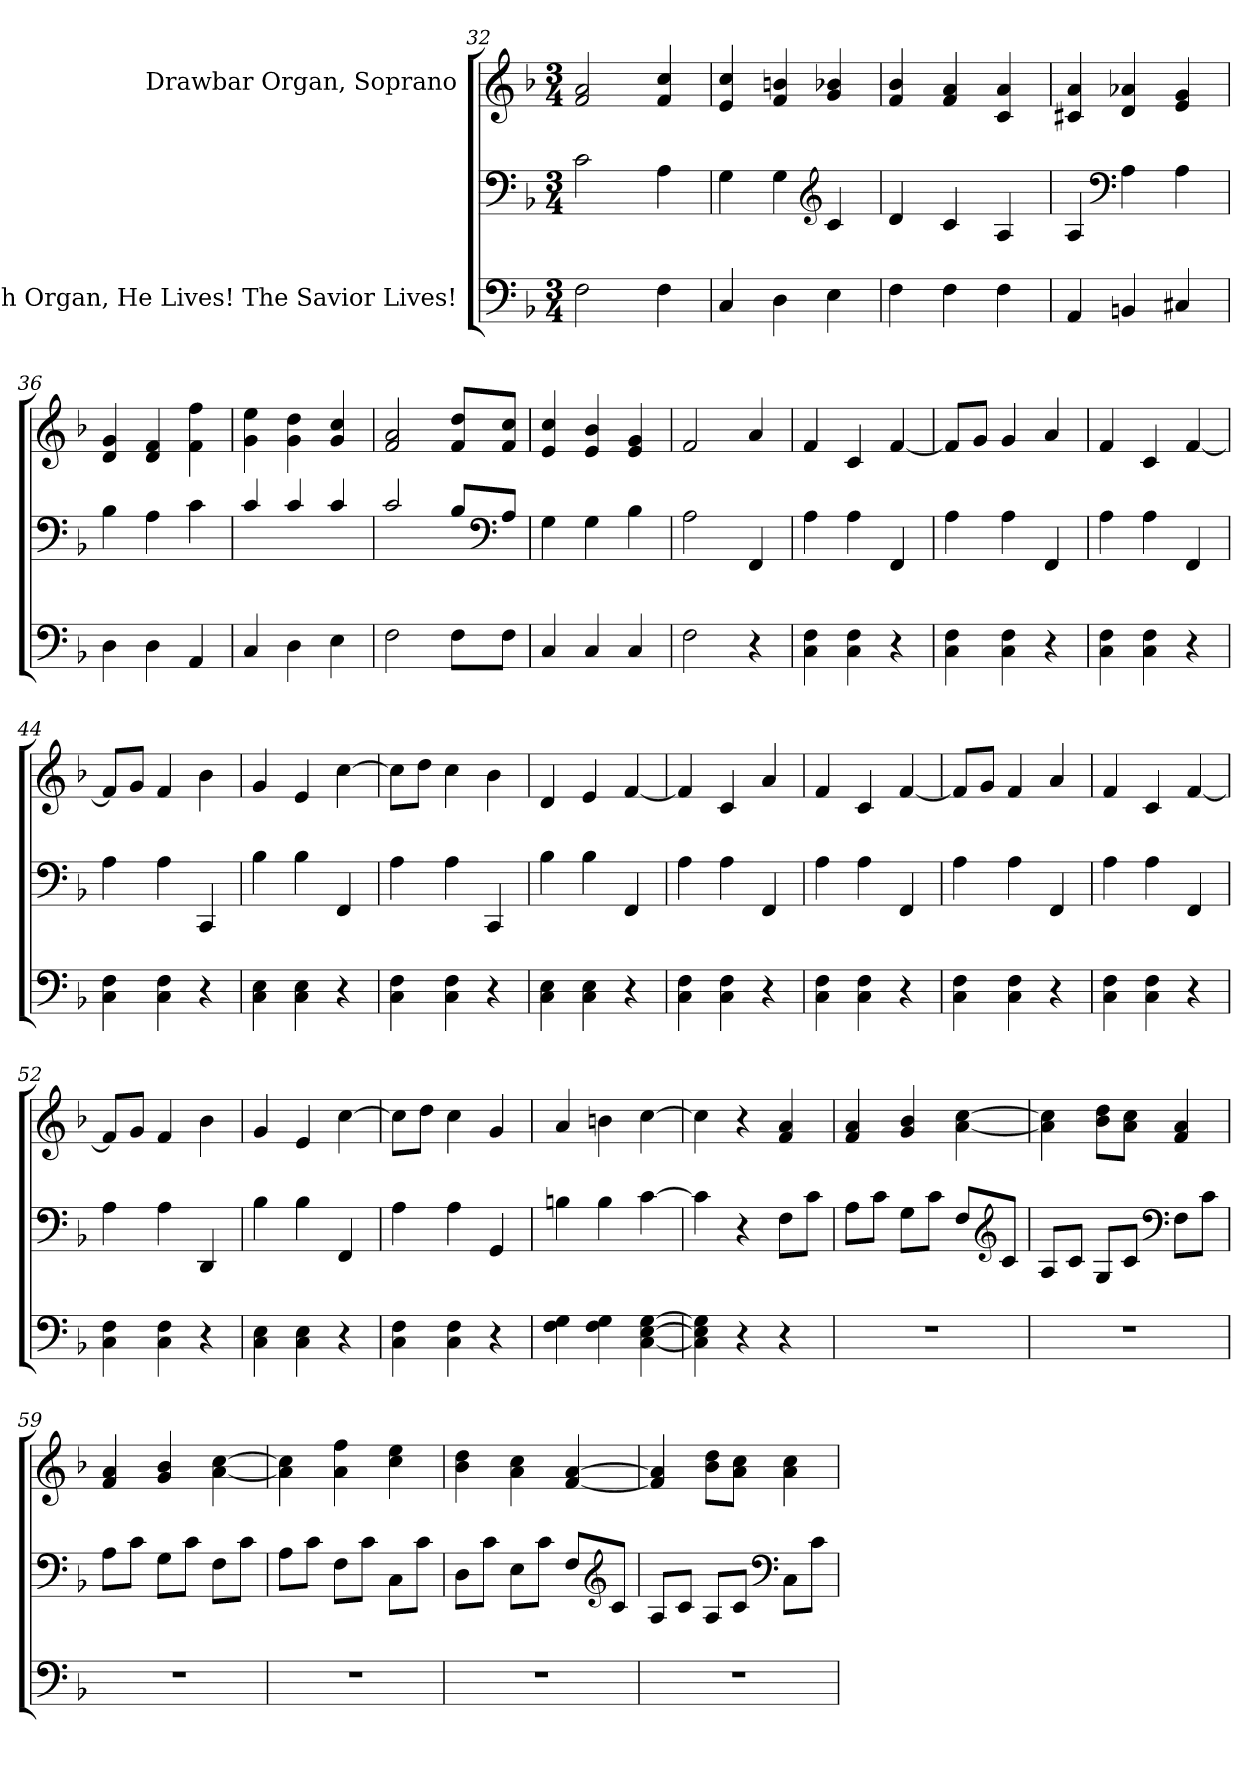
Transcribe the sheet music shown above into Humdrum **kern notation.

**kern	**kern	**kern
*part2	*part2	*part1
*staff3	*staff2	*staff1
*I"Church Organ, He Lives! The Savior Lives!	*	*I"Drawbar Organ, Soprano
*clefF4	*clefF4	*clefG2
*k[b-]	*k[b-]	*k[b-]
*M3/4	*M3/4	*M3/4
=32	=32	=32
2F\	2c\	2f/ 2a/
4F\	4A\	4f/ 4cc/
=33	=33	=33
4C/	4G\	4e/ 4cc/
4D\	4G\	4f/ 4bn/
*	*clefG2	*
4E\	4c/	4g/ 4b-X/
=34	=34	=34
4F\	4d/	4f/ 4b-/
4F\	4c/	4f/ 4a/
4F\	4A/	4c/ 4a/
=35	=35	=35
4AA/	4A/	4c#X/ 4a/
*	*clefF4	*
4BBn/	4A\	4d/ 4a-X/
4C#X/	4A\	4e/ 4g/
=36	=36	=36
4D\	4B-\	4d/ 4g/
4D\	4A\	4d/ 4f/
4AA/	4c\	4f\ 4ff\
!!LO:LB:g=z
=37	=37	=37
4C/	4c/	4g\ 4ee\
4D\	4c/	4g\ 4dd\
4E\	4c/	4g/ 4cc/
=38	=38	=38
2F\	2c/	2f/ 2a/
8F\L	8B-/L	8f/ 8dd/L
*	*clefF4	*
8F\J	8A/J	8f/ 8cc/J
=39	=39	=39
4C/	4G\	4e/ 4cc/
4C/	4G\	4e/ 4b-/
4C/	4B-\	4e/ 4g/
=40	=40	=40
2F\	2A\	2f/
4r	4FF/	4a/
=41	=41	=41
4C\ 4F\	4A\	4f/
4C\ 4F\	4A\	4c/
4r	4FF/	[4f/
=42	=42	=42
4C\ 4F\	4A\	8f/L]
.	.	8g/J
4C\ 4F\	4A\	4g/
4r	4FF/	4a/
=43	=43	=43
4C\ 4F\	4A\	4f/
4C\ 4F\	4A\	4c/
4r	4FF/	[4f/
=44	=44	=44
4C\ 4F\	4A\	8f/L]
.	.	8g/J
4C\ 4F\	4A\	4f/
4r	4CC/	4b-\
=45	=45	=45
4C\ 4E\	4B-\	4g/
4C\ 4E\	4B-\	4e/
4r	4FF/	[4cc\
=46	=46	=46
4C\ 4F\	4A\	8cc\L]
.	.	8dd\J
4C\ 4F\	4A\	4cc\
4r	4CC/	4b-\
=47	=47	=47
4C\ 4E\	4B-\	4d/
4C\ 4E\	4B-\	4e/
4r	4FF/	[4f/
!!LO:LB:g=z
=48	=48	=48
4C\ 4F\	4A\	4f/]
4C\ 4F\	4A\	4c/
4r	4FF/	4a/
=49	=49	=49
4C\ 4F\	4A\	4f/
4C\ 4F\	4A\	4c/
4r	4FF/	[4f/
=50	=50	=50
4C\ 4F\	4A\	8f/L]
.	.	8g/J
4C\ 4F\	4A\	4f/
4r	4FF/	4a/
=51	=51	=51
4C\ 4F\	4A\	4f/
4C\ 4F\	4A\	4c/
4r	4FF/	[4f/
=52	=52	=52
4C\ 4F\	4A\	8f/L]
.	.	8g/J
4C\ 4F\	4A\	4f/
4r	4DD/	4b-\
=53	=53	=53
4C\ 4E\	4B-\	4g/
4C\ 4E\	4B-\	4e/
4r	4FF/	[4cc\
=54	=54	=54
4C\ 4F\	4A\	8cc\L]
.	.	8dd\J
4C\ 4F\	4A\	4cc\
4r	4GG/	4g/
=55	=55	=55
4F\ 4G\	4Bn\	4a/
4F\ 4G\	4B\	4bn\
[4C\ [4E\ [4G\	[4c\	[4cc\
=56	=56	=56
4C\] 4E\] 4G\]	4c\]	4cc\]
4r	4r	4r
4r	8F\L	4f/ 4a/
.	8c\J	.
=57	=57	=57
2.r	8A\L	4f/ 4a/
.	8c\J	.
.	8G\L	4g/ 4b-/
.	8c\J	.
.	8F/L	[4a\ [4cc\
*	*clefG2	*
.	8c/J	.
!!LO:LB:g=z
=58	=58	=58
2.r	8A/L	4a\] 4cc\]
.	8c/J	.
.	8G/L	8b-\ 8dd\L
.	8c/J	8a\ 8cc\J
*	*clefF4	*
.	8F\L	4f/ 4a/
.	8c\J	.
=59	=59	=59
2.r	8A\L	4f/ 4a/
.	8c\J	.
.	8G\L	4g/ 4b-/
.	8c\J	.
.	8F\L	[4a\ [4cc\
.	8c\J	.
=60	=60	=60
2.r	8A\L	4a\] 4cc\]
.	8c\J	.
.	8F\L	4a\ 4ff\
.	8c\J	.
.	8C\L	4cc\ 4ee\
.	8c\J	.
=61	=61	=61
2.r	8D\L	4b-\ 4dd\
.	8c\J	.
.	8E\L	4a\ 4cc\
.	8c\J	.
.	8F/L	[4f/ [4a/
*	*clefG2	*
.	8c/J	.
=62	=62	=62
2.r	8A/L	4f/] 4a/]
.	8c/J	.
.	8A/L	8b-\ 8dd\L
.	8c/J	8a\ 8cc\J
*	*clefF4	*
.	8C\L	4a\ 4cc\
.	8c\J	.
=	=	=
*-	*-	*-
